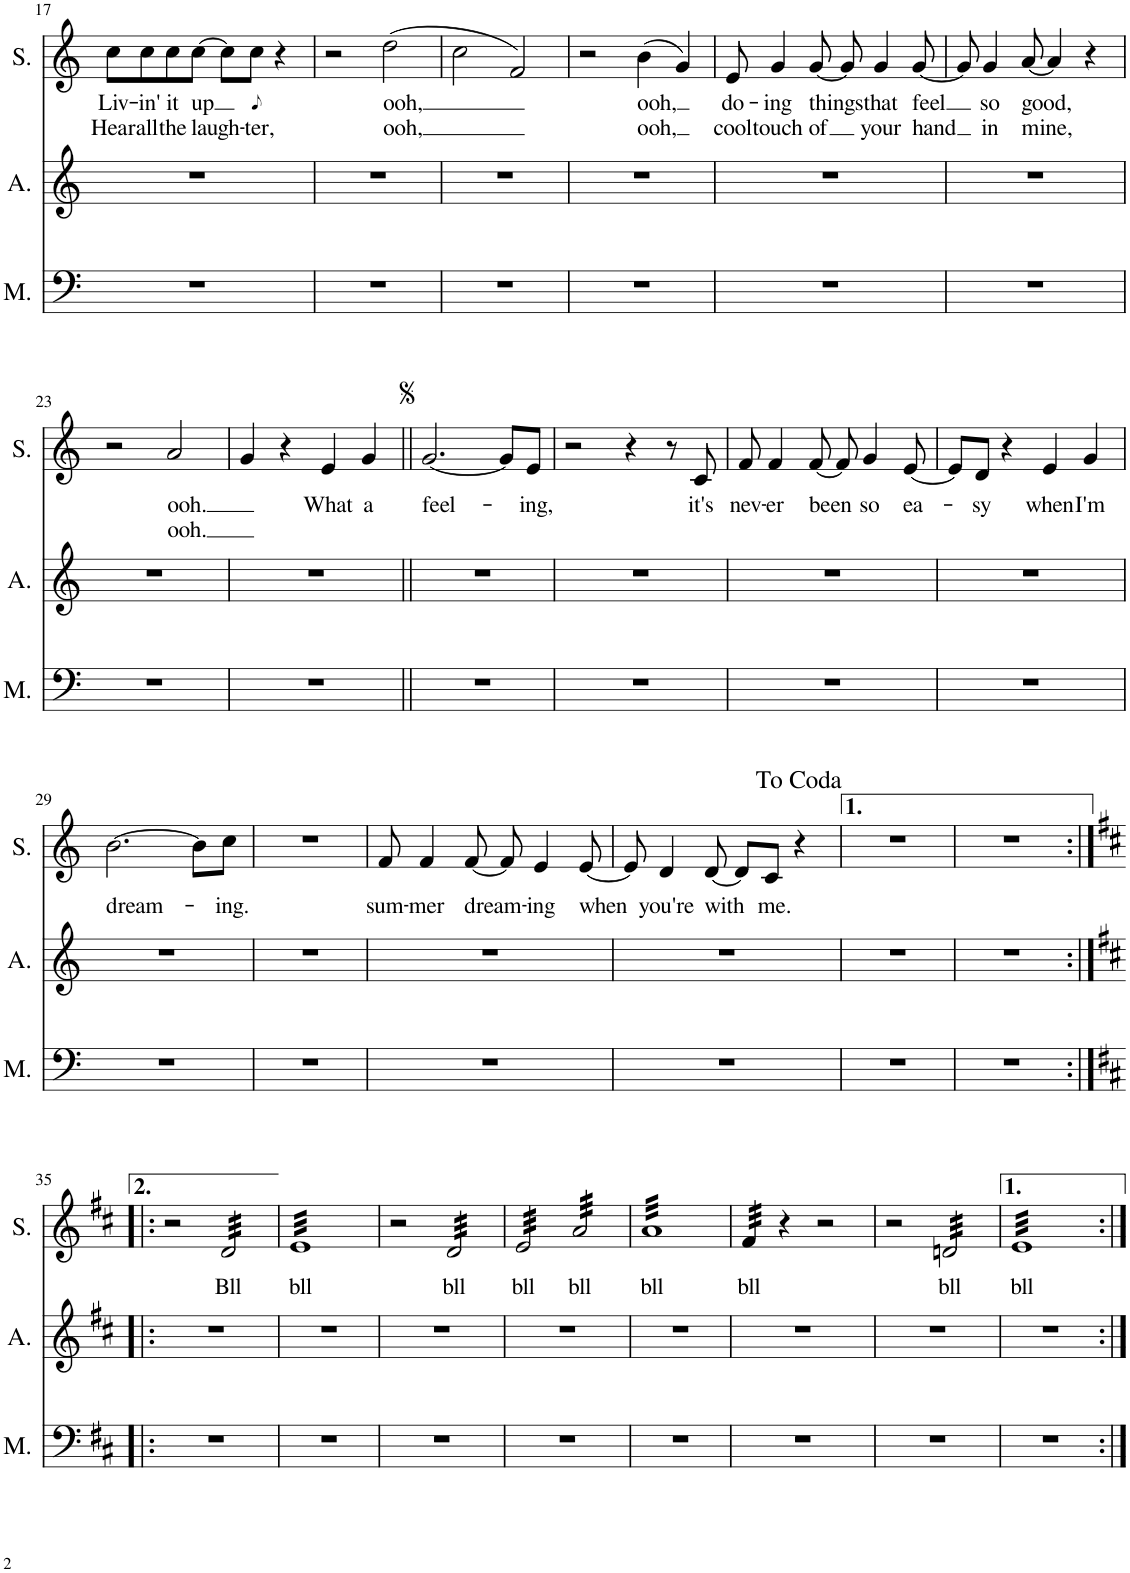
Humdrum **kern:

**kern	**kern	**kern	**text	**text
*part3	*part2	*part1	*part1	*part1
*staff3	*staff2	*staff1	*staff1	*staff1
*I"Männer	*I"Alt	*I"Sopran	*	*
*I'M.	*I'A.	*I'S.	*	*
!!LO:PB:g=z
*clefF4	*clefG2	*clefG2	*	*
*k[]	*k[]	*k[]	*	*
*M2/2	*M2/2	*M2/2	*	*
*met(c|)	*met(c|)	*met(c|)	*	*
=17	=17	=17	=17	=17
!	!	!	!LO:LY:b	!LO:LY:b
1r	1r	8cc\L	Liv-	Hear
!	!	!	!LO:LY:b	!LO:LY:b
.	.	8cc\	-in'	all
!	!	!	!LO:LY:b	!LO:LY:b
.	.	8cc\	it	the
!	!	!	!LO:LY:b	!LO:LY:b
.	.	[8cc\J	up	laugh-
.	.	8cc\L]	.	.
!	!	!	!LO:LY:b	!LO:LY:b
.	.	8cc\J	.	-ter,
.	.	4r	.	.
=18	=18	=18	=18	=18
1r	1r	2r	.	.
!	!	!	!LO:LY:b	!LO:LY:b
.	.	(2dd\	ooh,	ooh,
=19	=19	=19	=19	=19
1r	1r	2cc\	.	.
.	.	2f/)	.	.
=20	=20	=20	=20	=20
1r	1r	2r	.	.
!	!	!	!LO:LY:b	!LO:LY:b
.	.	(4b\	ooh,	ooh,
.	.	4g/)	.	.
=21	=21	=21	=21	=21
!	!	!	!LO:LY:b	!LO:LY:b
1r	1r	8e/	do-	cool
!	!	!	!LO:LY:b	!LO:LY:b
.	.	4g/	-ing	touch
!	!	!	!LO:LY:b	!LO:LY:b
.	.	[8g/	things	of
.	.	8g/]	.	.
!	!	!	!LO:LY:b	!LO:LY:b
.	.	4g/	that	your
!	!	!	!LO:LY:b	!LO:LY:b
.	.	[8g/	feel	hand
=22	=22	=22	=22	=22
1r	1r	8g/]	.	.
!	!	!	!LO:LY:b	!LO:LY:b
.	.	4g/	so	in
!	!	!	!LO:LY:b	!LO:LY:b
.	.	[8a/	good,	mine,
.	.	4a/]	.	.
.	.	4r	.	.
!!LO:LB:g=z
=23	=23	=23	=23	=23
1r	1r	2r	.	.
!	!	!	!LO:LY:b	!LO:LY:b
.	.	2a/	ooh.	ooh.
=24	=24	=24	=24	=24
1r	1r	4g/	.	.
.	.	4r	.	.
!	!	!	!LO:LY:b	!
.	.	4e/	What	.
!	!	!	!LO:LY:b	!
.	.	4g/	a	.
=25||	=25||	=25||	=25||	=25||
!	!	!	!LO:LY:b	!
1r	1r	[2.g/	feel-	.
.	.	8g/L]	.	.
!	!	!	!LO:LY:b	!
.	.	8e/J	-ing,	.
=26	=26	=26	=26	=26
1r	1r	2r	.	.
.	.	4r	.	.
.	.	8r	.	.
!	!	!	!LO:LY:b	!
.	.	8c/	it's	.
=27	=27	=27	=27	=27
!	!	!	!LO:LY:b	!
1r	1r	8f/	nev-	.
!	!	!	!LO:LY:b	!
.	.	4f/	-er	.
!	!	!	!LO:LY:b	!
.	.	[8f/	been	.
.	.	8f/]	.	.
!	!	!	!LO:LY:b	!
.	.	4g/	so	.
!	!	!	!LO:LY:b	!
.	.	[8e/	ea-	.
=28	=28	=28	=28	=28
1r	1r	8e/L]	.	.
!	!	!	!LO:LY:b	!
.	.	8d/J	-sy	.
.	.	4r	.	.
!	!	!	!LO:LY:b	!
.	.	4e/	when	.
!	!	!	!LO:LY:b	!
.	.	4g/	I'm	.
!!LO:LB:g=z
=29	=29	=29	=29	=29
!	!	!	!LO:LY:b	!
1r	1r	[2.b\	dream-	.
.	.	8b\L]	.	.
!	!	!	!LO:LY:b	!
.	.	8cc\J	-ing.	.
=30	=30	=30	=30	=30
1r	1r	1r	.	.
=31	=31	=31	=31	=31
!	!	!	!LO:LY:b	!
1r	1r	8f/	sum-	.
!	!	!	!LO:LY:b	!
.	.	4f/	-mer	.
!	!	!	!LO:LY:b	!
.	.	[8f/	dream-	.
.	.	8f/]	.	.
!	!	!	!LO:LY:b	!
.	.	4e/	-ing	.
!	!	!	!LO:LY:b	!
.	.	[8e/	when	.
=32	=32	=32	=32	=32
1r	1r	8e/]	.	.
!	!	!	!LO:LY:b	!
.	.	4d/	you're	.
!	!	!	!LO:LY:b	!
.	.	[8d/	with	.
.	.	8d/L]	.	.
!	!	!	!LO:LY:b	!
.	.	8c/J	me.	.
.	.	4r	.	.
=33	=33	=33	=33	=33
1r	1r	1r	.	.
=34	=34	=34	=34	=34
1r	1r	1r	.	.
!!LO:LB:g=z
=35:|!|:	=35:|!|:	=35:|!|:	=35:|!|:	=35:|!|:
*k[f#c#]	*k[f#c#]	*k[f#c#]	*	*
1r	1r	2r	.	.
!	!	!	!LO:LY:b	!
*	*	*tremolo	*	*
.	.	32d/LLL	Bll	.
.	.	32d/	.	.
.	.	32d/	.	.
.	.	32d/	.	.
.	.	32d/	.	.
.	.	32d/	.	.
.	.	32d/	.	.
.	.	32d/	.	.
.	.	32d/	.	.
.	.	32d/	.	.
.	.	32d/	.	.
.	.	32d/	.	.
.	.	32d/	.	.
.	.	32d/	.	.
.	.	32d/	.	.
.	.	32d/JJJ	.	.
=36	=36	=36	=36	=36
!	!	!	!LO:LY:b	!
1r	1r	32eLLL	bll	.
.	.	32e	.	.
.	.	32e	.	.
.	.	32e	.	.
.	.	32e	.	.
.	.	32e	.	.
.	.	32e	.	.
.	.	32e	.	.
.	.	32e	.	.
.	.	32e	.	.
.	.	32e	.	.
.	.	32e	.	.
.	.	32e	.	.
.	.	32e	.	.
.	.	32e	.	.
.	.	32e	.	.
.	.	32e	.	.
.	.	32e	.	.
.	.	32e	.	.
.	.	32e	.	.
.	.	32e	.	.
.	.	32e	.	.
.	.	32e	.	.
.	.	32e	.	.
.	.	32e	.	.
.	.	32e	.	.
.	.	32e	.	.
.	.	32e	.	.
.	.	32e	.	.
.	.	32e	.	.
.	.	32e	.	.
.	.	32eJJJ	.	.
=37	=37	=37	=37	=37
1r	1r	2r	.	.
!	!	!	!LO:LY:b	!
.	.	32d/LLL	bll	.
.	.	32d/	.	.
.	.	32d/	.	.
.	.	32d/	.	.
.	.	32d/	.	.
.	.	32d/	.	.
.	.	32d/	.	.
.	.	32d/	.	.
.	.	32d/	.	.
.	.	32d/	.	.
.	.	32d/	.	.
.	.	32d/	.	.
.	.	32d/	.	.
.	.	32d/	.	.
.	.	32d/	.	.
.	.	32d/JJJ	.	.
=38	=38	=38	=38	=38
!	!	!	!LO:LY:b	!
1r	1r	32e/LLL	bll	.
.	.	32e/	.	.
.	.	32e/	.	.
.	.	32e/	.	.
.	.	32e/	.	.
.	.	32e/	.	.
.	.	32e/	.	.
.	.	32e/	.	.
.	.	32e/	.	.
.	.	32e/	.	.
.	.	32e/	.	.
.	.	32e/	.	.
.	.	32e/	.	.
.	.	32e/	.	.
.	.	32e/	.	.
.	.	32e/JJJ	.	.
!	!	!	!LO:LY:b	!
.	.	32a/LLL	bll	.
.	.	32a/	.	.
.	.	32a/	.	.
.	.	32a/	.	.
.	.	32a/	.	.
.	.	32a/	.	.
.	.	32a/	.	.
.	.	32a/	.	.
.	.	32a/	.	.
.	.	32a/	.	.
.	.	32a/	.	.
.	.	32a/	.	.
.	.	32a/	.	.
.	.	32a/	.	.
.	.	32a/	.	.
.	.	32a/JJJ	.	.
=39	=39	=39	=39	=39
!	!	!	!LO:LY:b	!
1r	1r	32aLLL	bll	.
.	.	32a	.	.
.	.	32a	.	.
.	.	32a	.	.
.	.	32a	.	.
.	.	32a	.	.
.	.	32a	.	.
.	.	32a	.	.
.	.	32a	.	.
.	.	32a	.	.
.	.	32a	.	.
.	.	32a	.	.
.	.	32a	.	.
.	.	32a	.	.
.	.	32a	.	.
.	.	32a	.	.
.	.	32a	.	.
.	.	32a	.	.
.	.	32a	.	.
.	.	32a	.	.
.	.	32a	.	.
.	.	32a	.	.
.	.	32a	.	.
.	.	32a	.	.
.	.	32a	.	.
.	.	32a	.	.
.	.	32a	.	.
.	.	32a	.	.
.	.	32a	.	.
.	.	32a	.	.
.	.	32a	.	.
.	.	32aJJJ	.	.
=40	=40	=40	=40	=40
!	!	!	!LO:LY:b	!
1r	1r	32f#/LLL	bll	.
.	.	32f#/	.	.
.	.	32f#/	.	.
.	.	32f#/	.	.
.	.	32f#/	.	.
.	.	32f#/	.	.
.	.	32f#/	.	.
.	.	32f#/JJJ	.	.
.	.	4r	.	.
.	.	2r	.	.
=41	=41	=41	=41	=41
1r	1r	2r	.	.
!	!	!	!LO:LY:b	!
.	.	32dn/LLL	bll	.
.	.	32dn/	.	.
.	.	32dn/	.	.
.	.	32dn/	.	.
.	.	32dn/	.	.
.	.	32dn/	.	.
.	.	32dn/	.	.
.	.	32dn/	.	.
.	.	32dn/	.	.
.	.	32dn/	.	.
.	.	32dn/	.	.
.	.	32dn/	.	.
.	.	32dn/	.	.
.	.	32dn/	.	.
.	.	32dn/	.	.
.	.	32dn/JJJ	.	.
=42	=42	=42	=42	=42
!	!	!	!LO:LY:b	!
1r	1r	32eLLL	bll	.
.	.	32e	.	.
.	.	32e	.	.
.	.	32e	.	.
.	.	32e	.	.
.	.	32e	.	.
.	.	32e	.	.
.	.	32e	.	.
.	.	32e	.	.
.	.	32e	.	.
.	.	32e	.	.
.	.	32e	.	.
.	.	32e	.	.
.	.	32e	.	.
.	.	32e	.	.
.	.	32e	.	.
.	.	32e	.	.
.	.	32e	.	.
.	.	32e	.	.
.	.	32e	.	.
.	.	32e	.	.
.	.	32e	.	.
.	.	32e	.	.
.	.	32e	.	.
.	.	32e	.	.
.	.	32e	.	.
.	.	32e	.	.
.	.	32e	.	.
.	.	32e	.	.
.	.	32e	.	.
.	.	32e	.	.
.	.	32eJJJ	.	.
*	*	*Xtremolo	*	*
=:|!	=:|!	=:|!	=:|!	=:|!
*-	*-	*-	*-	*-
